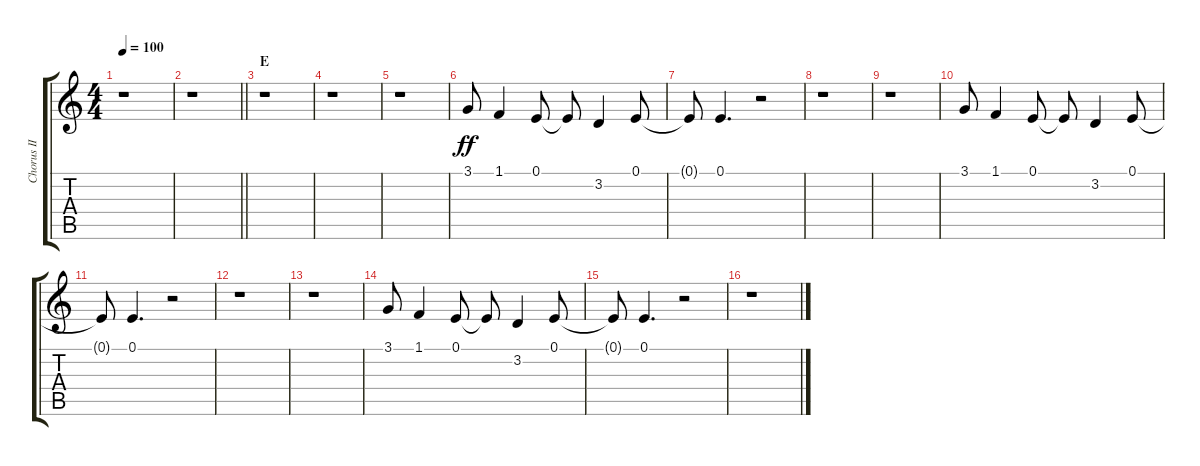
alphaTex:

\track ("Chorus II" "Chorus II") {instrument voiceoohs}
\staff {score tabs}
\tuning (E4 B3 G3 D3 A2 E2) {hide}
\ts (4 4)
\tempo 100
\clef g2
\ks c
r.1{dy ff} |
\barLineRight lightlight
r.1 |
\section ("" "E")
r.1 |
r.1 |
r.1 |
3.1.8 1.1.4 0.1.8 0.1{t}.8 3.2.4 0.1.8 |
0.1{t}.8 0.1.4{d} r.2 |
r.1 |
r.1 |
3.1.8 1.1.4 0.1.8 0.1{t}.8 3.2.4 0.1.8 |
0.1{t}.8 0.1.4{d} r.2 |
r.1 |
r.1 |
3.1.8 1.1.4 0.1.8 0.1{t}.8 3.2.4 0.1.8 |
0.1{t}.8 0.1.4{d} r.2 |
r.1
